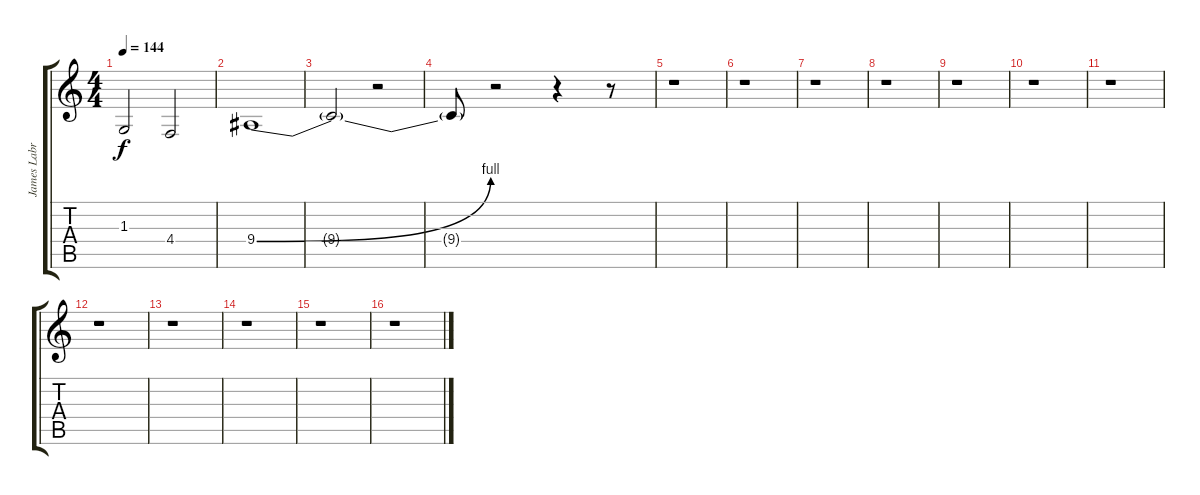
\track ("James Labrie" "James Labr") {instrument lead1square}
\staff {score tabs}
\tuning (Eb4 Bb3 Gb3 Db3 Ab2 Eb2) {hide}
\ts (4 4)
\tempo 144
\clef g2
\ks c
1.3.2{dy f} 4.4.2 |
9.4{be (bend 0 0 60 4)}.1 |
9.4{t}.2 r.2 |
9.4{t}.8 r.2 r.4 r.8 |
r.1 |
r.1 |
r.1 |
r.1 |
r.1 |
r.1 |
r.1 |
r.1 |
r.1 |
r.1 |
r.1 |
r.1
